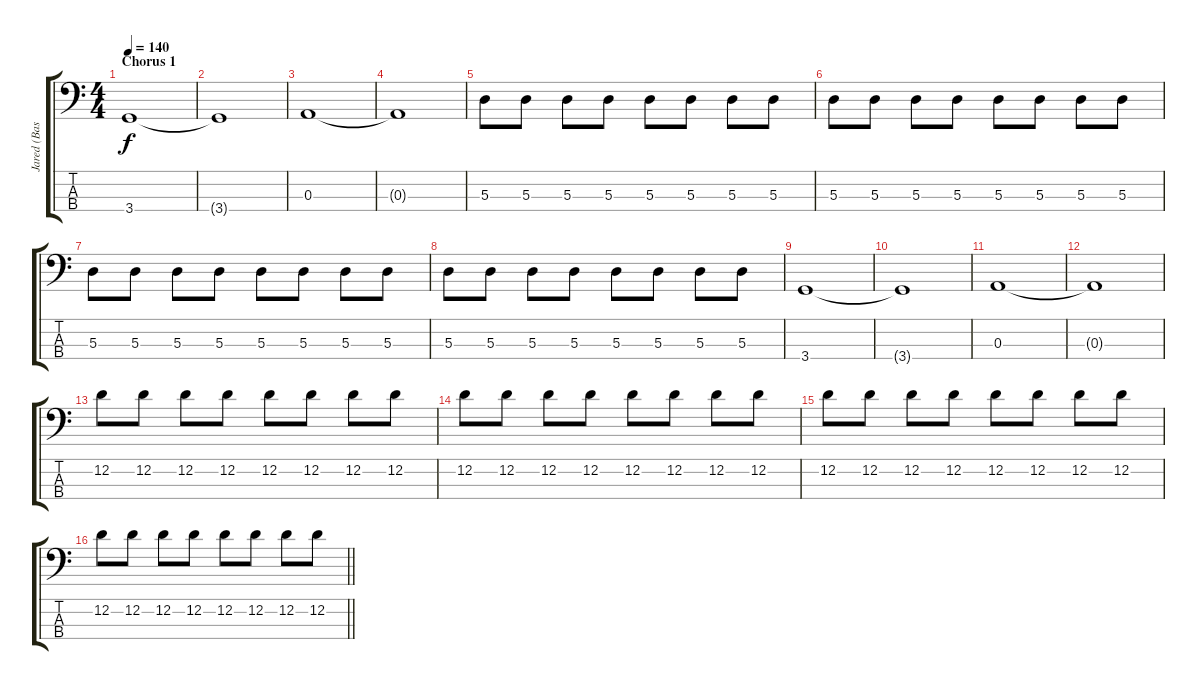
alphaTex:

\track ("Jared (Bass)" "Jared (Bas") {instrument electricbasspick}
\staff {score tabs}
\tuning (G2 D2 A1 E1) {hide}
\ts (4 4)
\section ("" "Chorus 1")
\tempo 140
\clef f4
\ks c
3.4.1{dy f} |
3.4{t}.1 |
0.3.1 |
0.3{t}.1 |
5.3.8 5.3.8 5.3.8 5.3.8 5.3.8 5.3.8 5.3.8 5.3.8 |
5.3.8 5.3.8 5.3.8 5.3.8 5.3.8 5.3.8 5.3.8 5.3.8 |
5.3.8 5.3.8 5.3.8 5.3.8 5.3.8 5.3.8 5.3.8 5.3.8 |
5.3.8 5.3.8 5.3.8 5.3.8 5.3.8 5.3.8 5.3.8 5.3.8 |
3.4.1 |
3.4{t}.1 |
0.3.1 |
0.3{t}.1 |
12.2.8 12.2.8 12.2.8 12.2.8 12.2.8 12.2.8 12.2.8 12.2.8 |
12.2.8 12.2.8 12.2.8 12.2.8 12.2.8 12.2.8 12.2.8 12.2.8 |
12.2.8 12.2.8 12.2.8 12.2.8 12.2.8 12.2.8 12.2.8 12.2.8 |
\barLineRight lightlight
12.2.8 12.2.8 12.2.8 12.2.8 12.2.8 12.2.8 12.2.8 12.2.8
